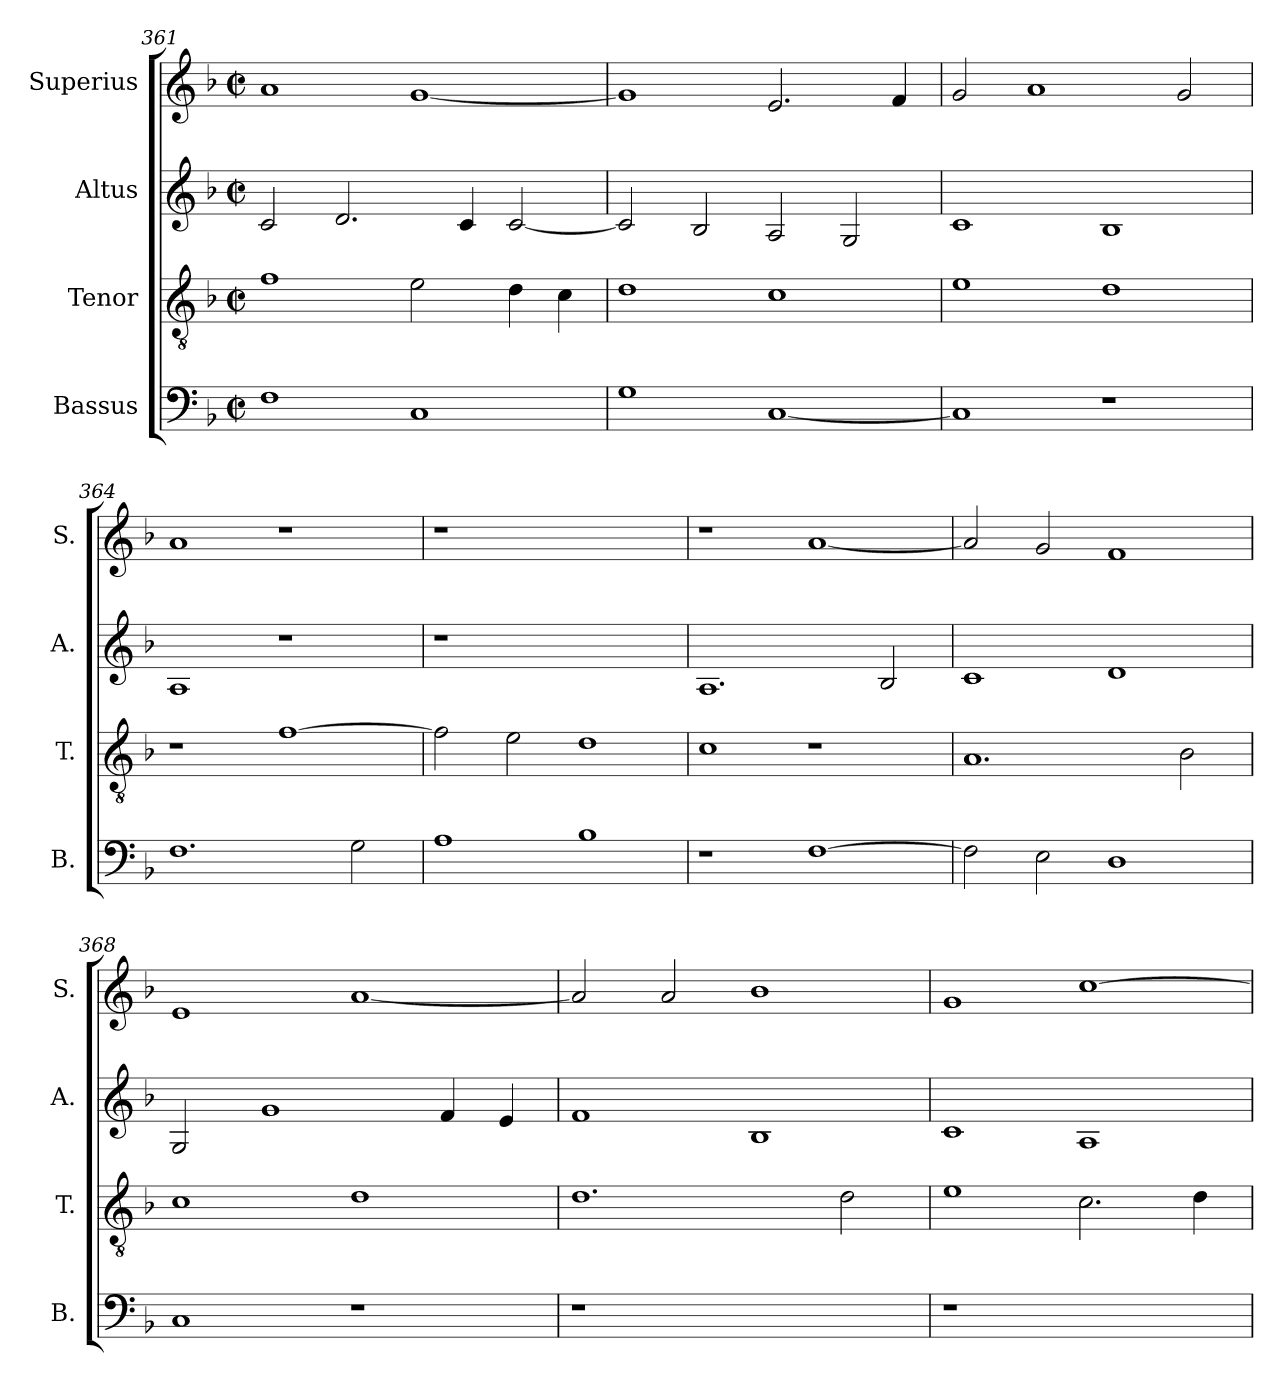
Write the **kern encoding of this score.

**kern	**kern	**kern	**kern
*part4	*part3	*part2	*part1
*staff4	*staff3	*staff2	*staff1
*I"Bassus	*I"Tenor	*I"Altus	*I"Superius
*I'B.	*I'T.	*I'A.	*I'S.
*clefF4	*clefGv2	*clefG2	*clefG2
*	*ITrd7c12	*	*
*k[b-]	*k[b-]	*k[b-]	*k[b-]
*F:	*F:	*F:	*F:
*M2/2	*M2/2	*M2/2	*M2/2
*met(c|)	*met(c|)	*met(c|)	*met(c|)
=361	=361	=361	=361
1Fi	1Fi	2ci/	1ai
.	.	2.di/	.
1Ci	2Ei\	.	[<1gi
.	.	4ci/	.
.	4Di\	[<2ci/	.
.	4Ci\	.	.
=362	=362	=362	=362
1Gi	1Di	2ci/]	1gi]
.	.	2B-i/	.
[<1Ci	1Ci	2Ai/	2.ei/
.	.	2Gi/	.
.	.	.	4fi/
!!LO:PB:g=z
=363	=363	=363	=363
1Ci]	1Ei	1ci	2gi/
.	.	.	1ai
1r	1Di	1B-i	.
.	.	.	2gi/
=364	=364	=364	=364
1.Fi	1r	1Ai	1ai
.	[>1Fi	1r	1r
2Gi\	.	.	.
=365	=365	=365	=365
!	!	!LO:N:vis=1	!LO:N:vis=1
1Ai	2Fi\]	1r	1r
.	2Ei\	.	.
1B-i	1Di	1ryy	1ryy
=366	=366	=366	=366
1r	1Ci	1.Ai	1r
[>1Fi	1r	.	[<1ai
.	.	2B-i/	.
=367	=367	=367	=367
2Fi\]	1.AAi	1ci	2ai/]
2Ei\	.	.	2gi/
1Di	.	1di	1fi
.	2BB-i\	.	.
=368	=368	=368	=368
1Ci	1Ci	2Gi/	1ei
.	.	1gi	.
1r	1Di	.	[<1ai
.	.	4fi/	.
.	.	4ei/	.
!!LO:LB:g=z
=369	=369	=369	=369
!LO:N:vis=1	!	!	!
1r	1.Di	1fi	2ai/]
.	.	.	2ai/
1ryy	.	1B-i	1b-i
.	2Di\	.	.
=370	=370	=370	=370
!LO:N:vis=1	!	!	!
1r	1Ei	1ci	1gi
1ryy	2.Ci\	1Ai	[>1cci
.	4Di\	.	.
=	=	=	=
*-	*-	*-	*-
